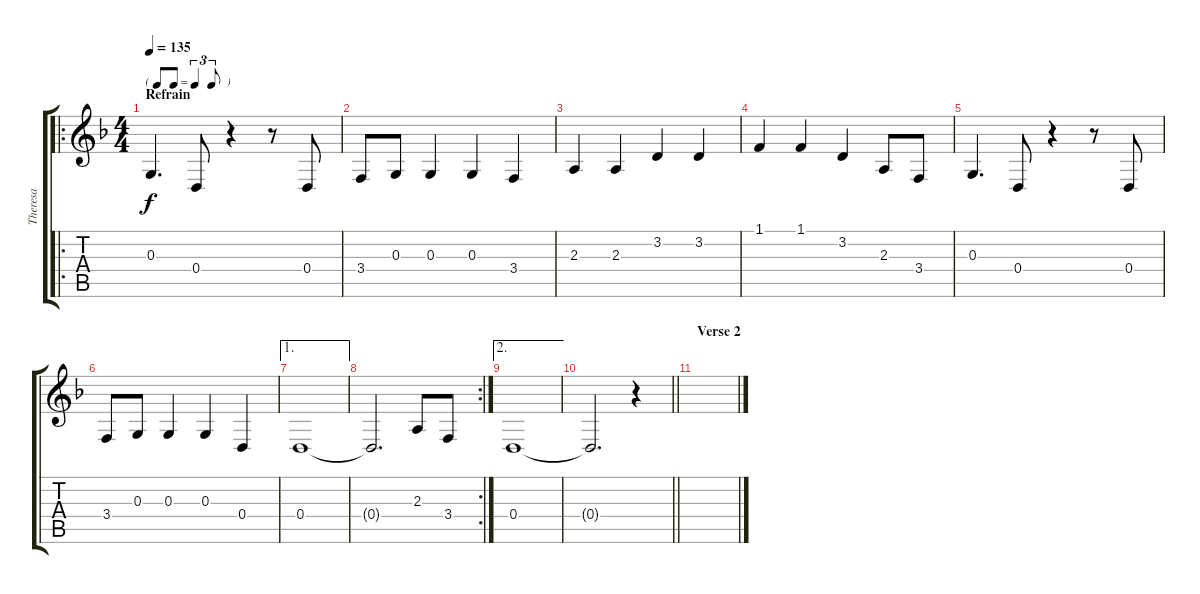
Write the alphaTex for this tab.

\track ("Theresa" "Theresa") {instrument choiraahs}
\staff {score tabs}
\tuning (E4 B3 G3 D3 A2 E2) {hide}
\ro
\ts (4 4)
\tf triplet8th
\section ("" "Refrain")
\tempo 135
\clef g2
\ks f
0.3.4{d dy f} 0.4.8 r.4 r.8 0.4.8 |
3.4.8 0.3.8 0.3.4 0.3.4 3.4.4 |
2.3.4 2.3.4 3.2.4 3.2.4 |
1.1.4 1.1.4 3.2.4 2.3.8 3.4.8 |
0.3.4{d} 0.4.8 r.4 r.8 0.4.8 |
3.4.8 0.3.8 0.3.4 0.3.4 0.4.4 |
\ae 1
0.4.1 |
\rc 2
0.4{t}.2{d} 2.3.8 3.4.8 |
\ae 2
0.4.1 |
\barLineRight lightlight
0.4{t}.2{d} r.4 |
\section ("" "Verse 2")
